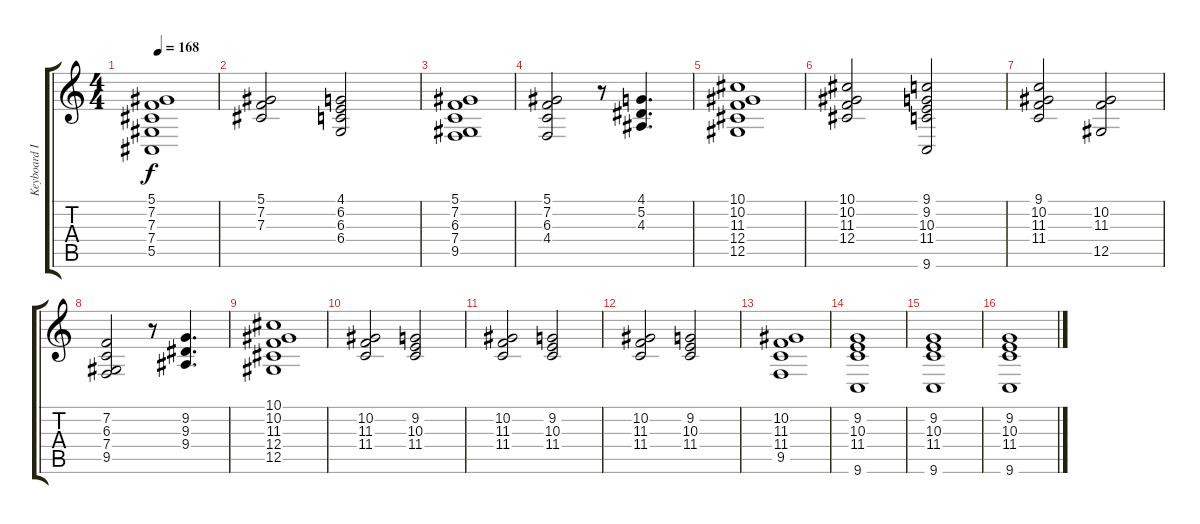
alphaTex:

\track ("Keyboard II" "Keyboard I") {instrument choiraahs}
\staff {score tabs}
\tuning (Eb4 Bb3 Gb3 Db3 Ab2 Eb2) {hide}
\ts (4 4)
\tempo 168
\clef g2
\ks c
(5.1 7.2 7.3 7.4 5.5).1{dy f} |
(5.1 7.2 7.3).2 (4.1 6.2 6.3 6.4).2 |
(5.1 7.2 6.3 7.4 9.5).1 |
(5.1 7.2 6.3 4.4).2 r.8 (4.1 5.2 4.3).4{d} |
(10.1 10.2 11.3 12.4 12.5).1 |
(10.1 10.2 11.3 12.4).2 (9.1 9.2 10.3 11.4 9.6).2 |
(9.1 10.2 11.3 11.4).2 (10.2 11.3 12.5).2 |
(7.2 6.3 7.4 9.5).2 r.8 (9.2 9.3 9.4).4{d} |
(10.1 10.2 11.3 12.4 12.5).1 |
(10.2 11.3 11.4).2 (9.2 10.3 11.4).2 |
(10.2 11.3 11.4).2 (9.2 10.3 11.4).2 |
(10.2 11.3 11.4).2 (9.2 10.3 11.4).2 |
(10.2 11.3 11.4 9.5).1 |
(9.2 10.3 11.4 9.6).1 |
(9.2 10.3 11.4 9.6).1 |
(9.2 10.3 11.4 9.6).1
